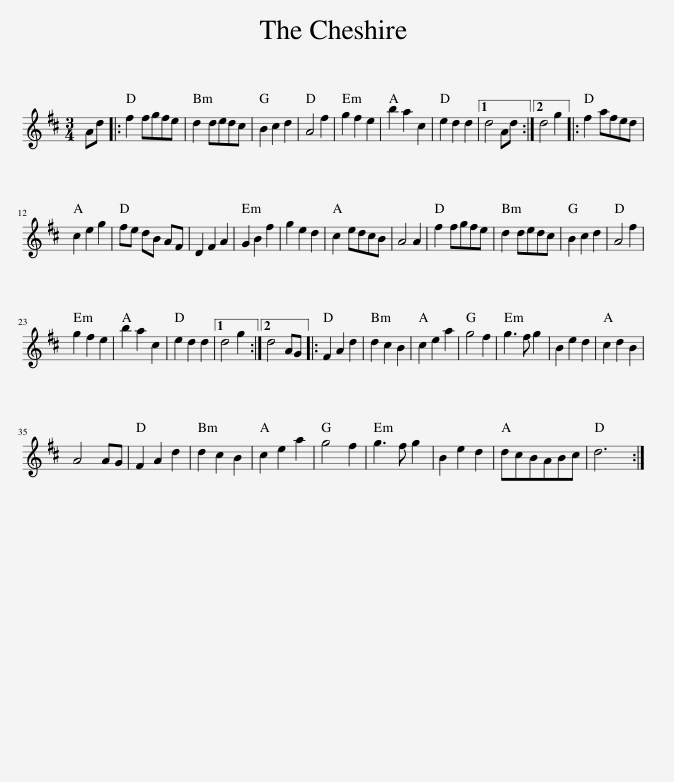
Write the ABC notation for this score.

X:1
L:1/8
M:3/4
I:linebreak $
K:D
V:1 treble
V:1
 Ad |: f2 fgfe | d2 dedc | B2 c2 d2 | A4 f2 | %5
 g2 f2 e2 | b2 a2 c2 | e2 d2 d2 |1 d4 Ad :|2 d4 g2 |: %10
 f2 afed |$ c2 e2 g2 | fe dB AF | D2 F2 A2 | G2 B2 f2 | %15
 g2 e2 d2 | c2 edcB | A4 A2 | f2 fgfe | d2 dedc | %20
 B2 c2 d2 | A4 f2 |$ g2 f2 e2 | b2 a2 c2 | e2 d2 d2 |1 %25
 d4 g2 :|2 d4 AG |: F2 A2 d2 | d2 c2 B2 | c2 e2 a2 | %30
 g4 f2 | g3 f g2 | B2 e2 d2 | c2 d2 B2 |$ A4 AG | %35
 F2 A2 d2 | d2 c2 B2 | c2 e2 a2 | g4 f2 | g3 f g2 | %40
 B2 e2 d2 | dcBABc | d6 :| %43
